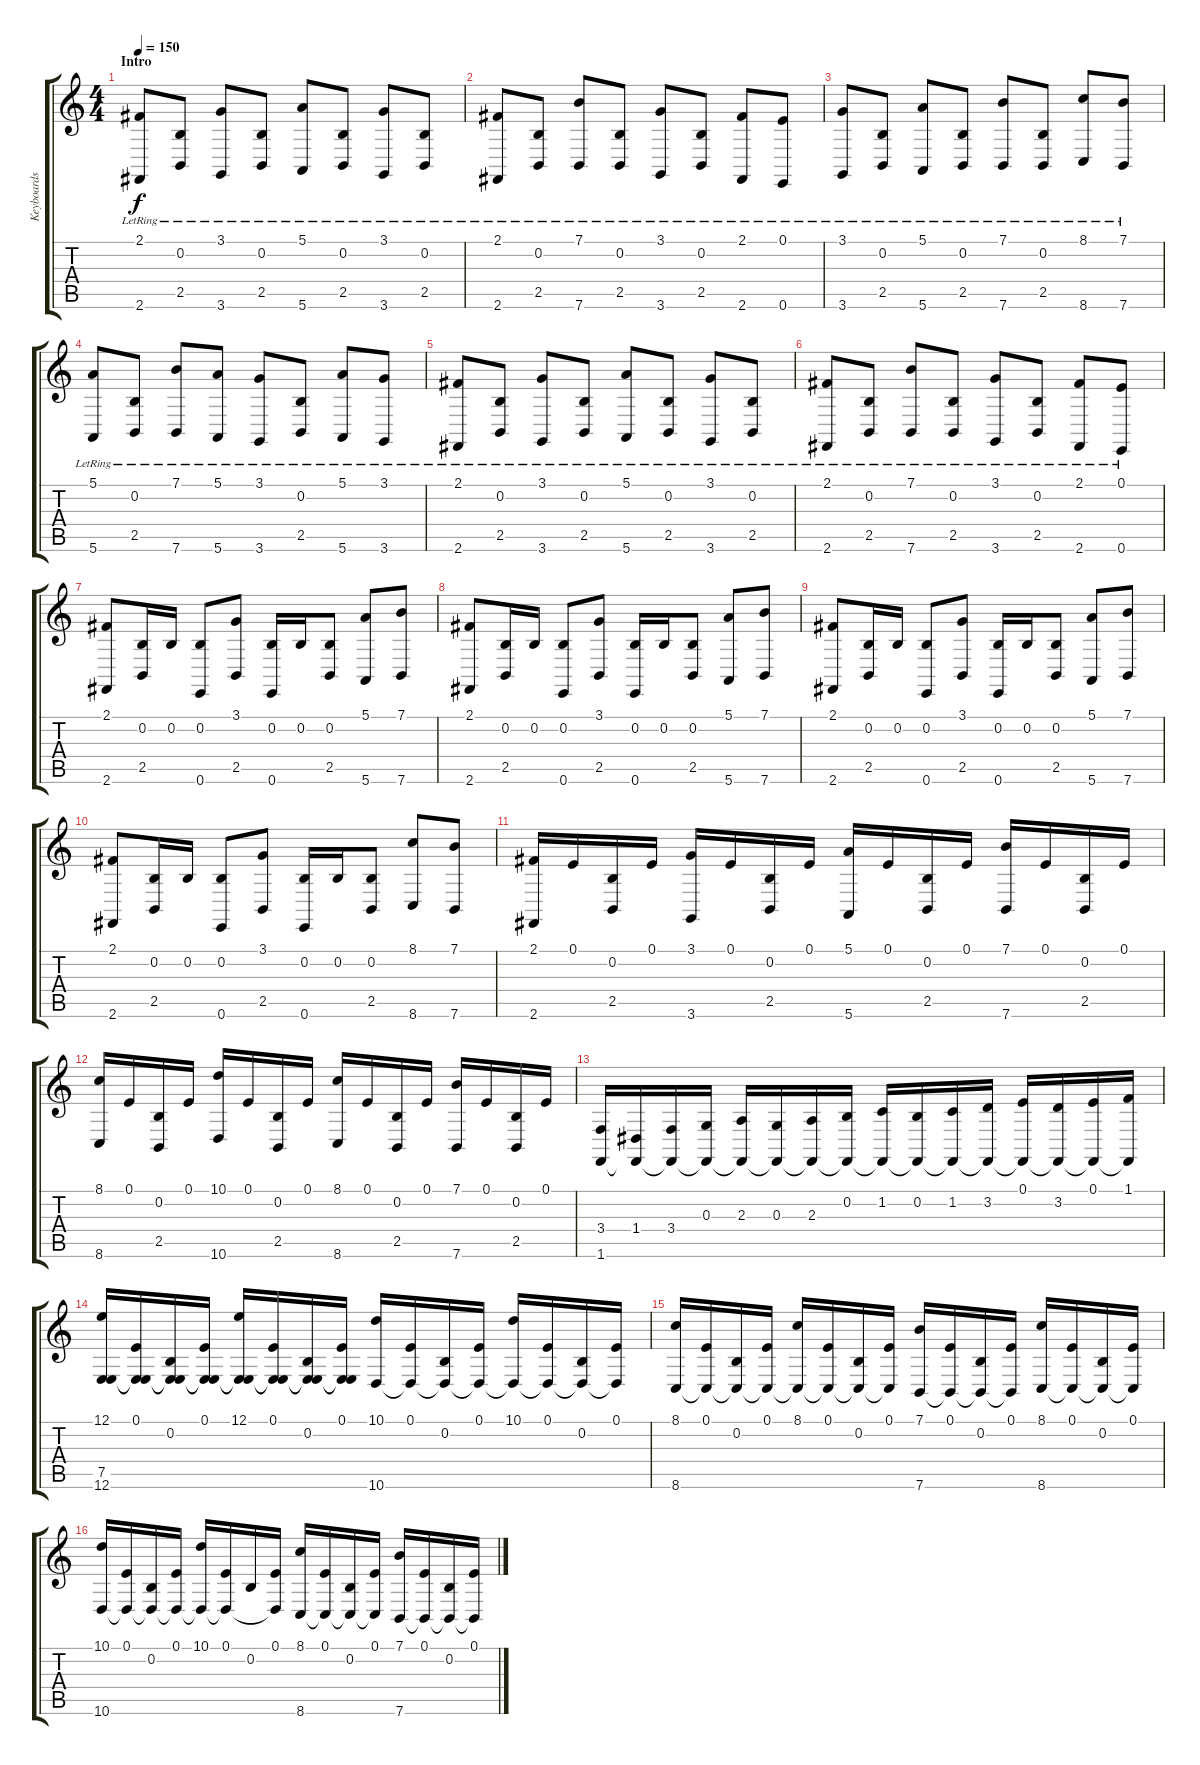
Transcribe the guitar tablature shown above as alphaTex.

\track ("Keyboards" "Keyboards") {instrument harpsichord}
\staff {score tabs}
\tuning (E4 B3 G3 D3 A2 E2) {hide}
\ts (4 4)
\section ("" "Intro")
\tempo 150
\tempo 120
\tempo 150
\clef g2
\ks c
(2.1{lr} 2.6).8{dy f instrument churchorgan} (0.2{lr} 2.5).8 (3.1{lr} 3.6).8 (0.2{lr} 2.5).8 (5.1{lr} 5.6).8 (0.2{lr} 2.5).8 (3.1{lr} 3.6).8 (0.2{lr} 2.5).8 |
(2.1{lr} 2.6).8 (0.2{lr} 2.5).8 (7.1{lr} 7.6).8 (0.2{lr} 2.5).8 (3.1{lr} 3.6).8 (0.2{lr} 2.5).8 (2.1{lr} 2.6).8 (0.1{lr} 0.6).8 |
(3.1{lr} 3.6).8 (0.2{lr} 2.5).8 (5.1{lr} 5.6).8 (0.2{lr} 2.5).8 (7.1{lr} 7.6).8 (0.2{lr} 2.5).8 (8.1{lr} 8.6).8 (7.1{lr} 7.6).8 |
(5.1{lr} 5.6).8 (0.2{lr} 2.5).8 (7.1{lr} 7.6).8 (5.1{lr} 5.6).8 (3.1{lr} 3.6).8 (0.2{lr} 2.5).8 (5.1{lr} 5.6).8 (3.1{lr} 3.6).8 |
(2.1{lr} 2.6).8 (0.2{lr} 2.5).8 (3.1{lr} 3.6).8 (0.2{lr} 2.5).8 (5.1{lr} 5.6).8 (0.2{lr} 2.5).8 (3.1{lr} 3.6).8 (0.2{lr} 2.5).8 |
(2.1{lr} 2.6).8 (0.2{lr} 2.5).8 (7.1{lr} 7.6).8 (0.2{lr} 2.5).8 (3.1{lr} 3.6).8 (0.2{lr} 2.5).8 (2.1{lr} 2.6).8 (0.1{lr} 0.6).8 |
(2.1 2.6).8 (0.2 2.5).16 0.2.16 (0.2 0.6).8 (3.1 2.5).8 (0.2 0.6).16 0.2.16 (0.2 2.5).8 (5.1 5.6).8 (7.1 7.6).8 |
(2.1 2.6).8 (0.2 2.5).16 0.2.16 (0.2 0.6).8 (3.1 2.5).8 (0.2 0.6).16 0.2.16 (0.2 2.5).8 (5.1 5.6).8 (7.1 7.6).8 |
(2.1 2.6).8 (0.2 2.5).16 0.2.16 (0.2 0.6).8 (3.1 2.5).8 (0.2 0.6).16 0.2.16 (0.2 2.5).8 (5.1 5.6).8 (7.1 7.6).8 |
(2.1 2.6).8 (0.2 2.5).16 0.2.16 (0.2 0.6).8 (3.1 2.5).8 (0.2 0.6).16 0.2.16 (0.2 2.5).8 (8.1 8.6).8 (7.1 7.6).8 |
(2.1 2.6).16 0.1.16 (0.2 2.5).16 0.1.16 (3.1 3.6).16 0.1.16 (0.2 2.5).16 0.1.16 (5.1 5.6).16 0.1.16 (0.2 2.5).16 0.1.16 (7.1 7.6).16 0.1.16 (0.2 2.5).16 0.1.16 |
(8.1 8.6).16 0.1.16 (0.2 2.5).16 0.1.16 (10.1 10.6).16 0.1.16 (0.2 2.5).16 0.1.16 (8.1 8.6).16 0.1.16 (0.2 2.5).16 0.1.16 (7.1 7.6).16 0.1.16 (0.2 2.5).16 0.1.16 |
(3.4 1.6).16 (1.4 1.6{t}).16 (3.4 1.6{t}).16 (0.3 1.6{t}).16 (2.3 1.6{t}).16 (0.3 1.6{t}).16 (2.3 1.6{t}).16 (0.2 1.6{t}).16 (1.2 1.6{t}).16 (0.2 1.6{t}).16 (1.2 1.6{t}).16 (3.2 1.6{t}).16 (0.1 1.6{t}).16 (3.2 1.6{t}).16 (0.1 1.6{t}).16 (1.1 1.6{t}).16 |
(12.1 7.5 12.6).16 (0.1 7.5{t} 12.6{t}).16 (0.2 7.5{t} 12.6{t}).16 (0.1 7.5{t} 12.6{t}).16 (12.1 7.5{t} 12.6{t}).16 (0.1 7.5{t} 12.6{t}).16 (0.2 7.5{t} 12.6{t}).16 (0.1 7.5{t} 12.6{t}).16 (10.1 10.6).16 (0.1 10.6{t}).16 (0.2 10.6{t}).16 (0.1 10.6{t}).16 (10.1 10.6{t}).16 (0.1 10.6{t}).16 (0.2 10.6{t}).16 (0.1 10.6{t}).16 |
(8.1 8.6).16 (0.1 8.6{t}).16 (0.2 8.6{t}).16 (0.1 8.6{t}).16 (8.1 8.6{t}).16 (0.1 8.6{t}).16 (0.2 8.6{t}).16 (0.1 8.6{t}).16 (7.1 7.6).16 (0.1 7.6{t}).16 (0.2 7.6{t}).16 (0.1 7.6{t}).16 (8.1 8.6).16 (0.1 8.6{t}).16 (0.2 8.6{t}).16 (0.1 8.6{t}).16 |
(10.1 10.6).16 (0.1 10.6{t}).16 (0.2 10.6{t}).16 (0.1 10.6{t}).16 (10.1 10.6{t}).16 (0.1 10.6{t}).16 0.2.16 (0.1 10.6{t}).16 (8.1 8.6).16 (0.1 8.6{t}).16 (0.2 8.6{t}).16 (0.1 8.6{t}).16 (7.1 7.6).16 (0.1 7.6{t}).16 (0.2 7.6{t}).16 (0.1 7.6{t}).16
